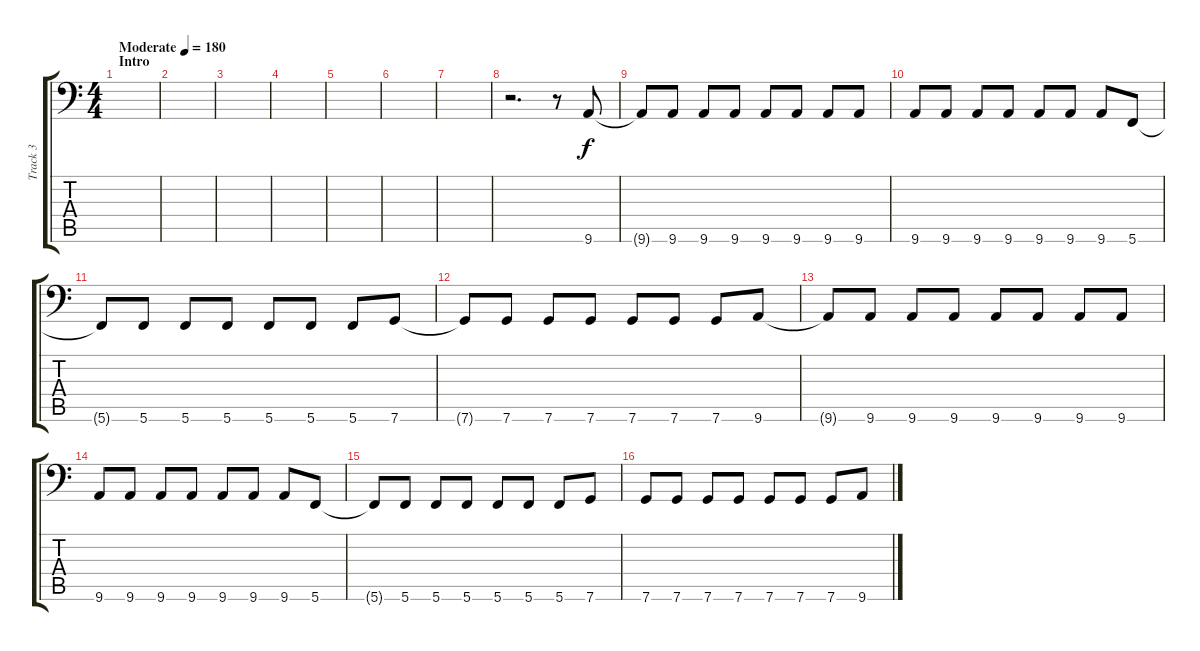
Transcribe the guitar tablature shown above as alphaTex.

\track ("Track 3" "Track 3") {instrument electricbasspick}
\staff {score tabs}
\tuning (D3 A2 F2 C2 G1 C1) {hide}
\ts (4 4)
\section ("" "Intro")
\tempo (180 "Moderate")
\clef f4
\ks c
|
|
|
|
|
|
|
r.2{d} r.8 9.6.8 |
9.6{t}.8 9.6.8 9.6.8 9.6.8 9.6.8 9.6.8 9.6.8 9.6.8 |
9.6.8 9.6.8 9.6.8 9.6.8 9.6.8 9.6.8 9.6.8 5.6.8 |
5.6{t}.8 5.6.8 5.6.8 5.6.8 5.6.8 5.6.8 5.6.8 7.6.8 |
7.6{t}.8 7.6.8 7.6.8 7.6.8 7.6.8 7.6.8 7.6.8 9.6.8 |
9.6{t}.8 9.6.8 9.6.8 9.6.8 9.6.8 9.6.8 9.6.8 9.6.8 |
9.6.8 9.6.8 9.6.8 9.6.8 9.6.8 9.6.8 9.6.8 5.6.8 |
5.6{t}.8 5.6.8 5.6.8 5.6.8 5.6.8 5.6.8 5.6.8 7.6.8 |
7.6.8 7.6.8 7.6.8 7.6.8 7.6.8 7.6.8 7.6.8 9.6.8
